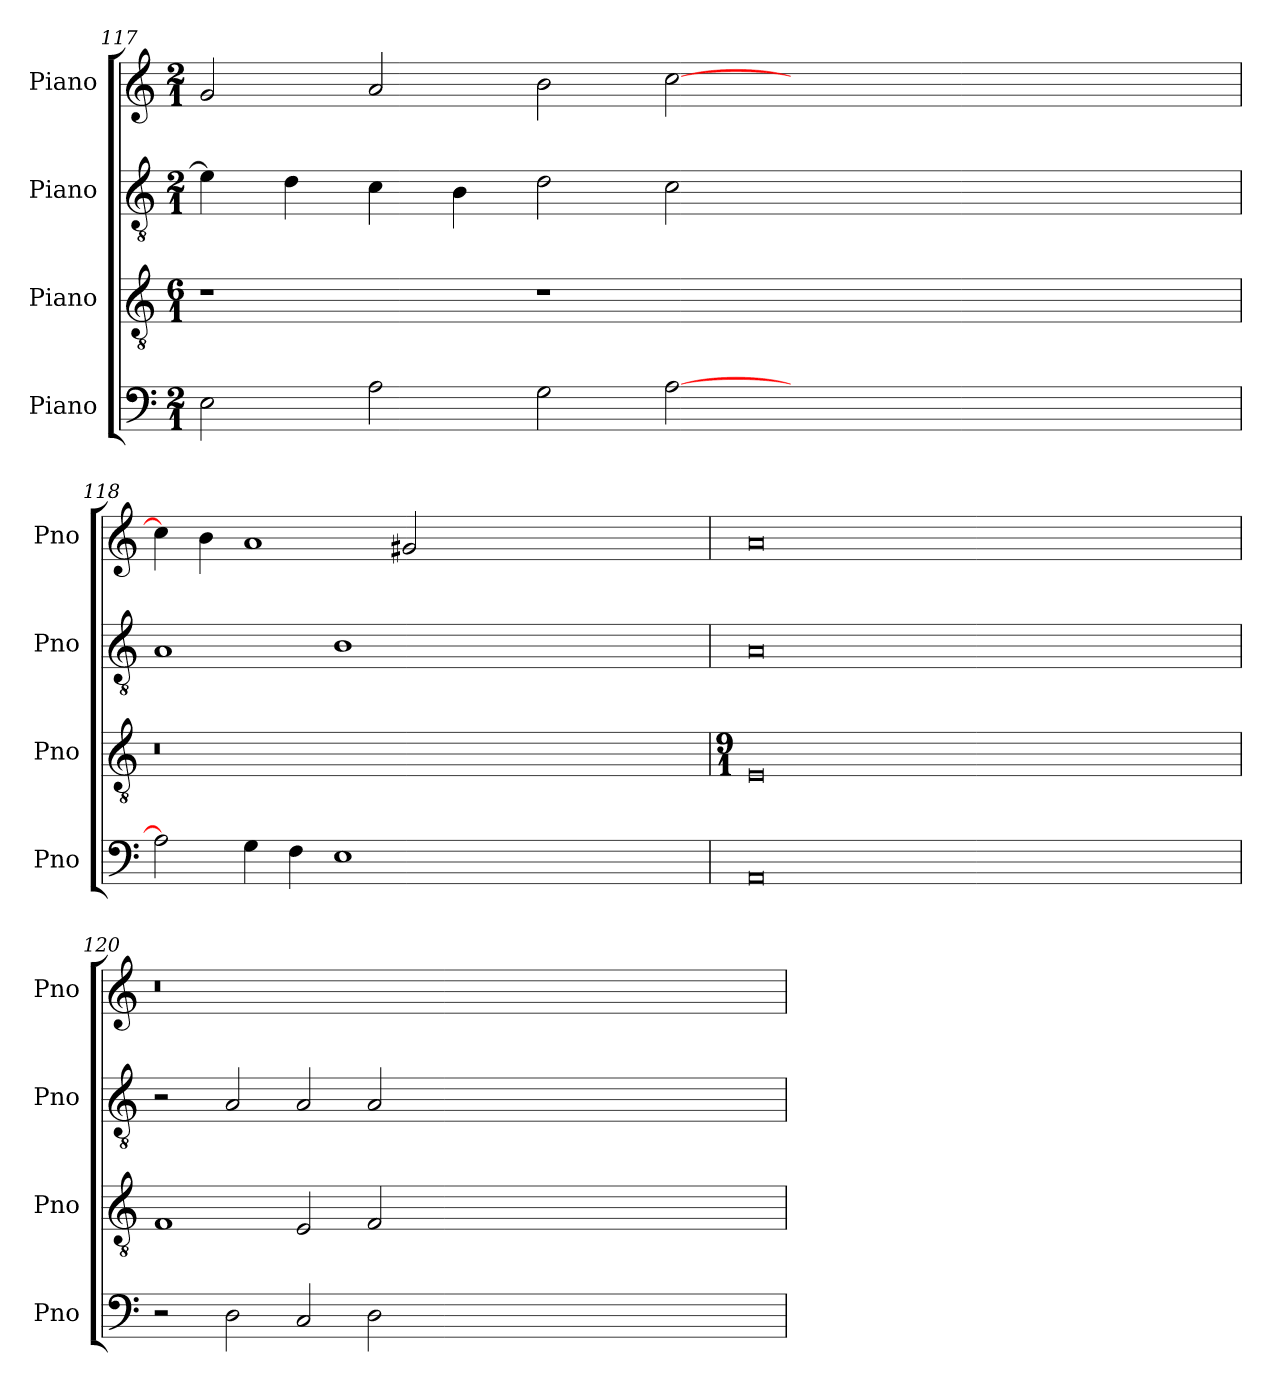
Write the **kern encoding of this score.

**kern	**kern	**kern	**kern
*part4	*part3	*part2	*part1
*staff4	*staff3	*staff2	*staff1
*I"Piano	*I"Piano	*I"Piano	*I"Piano
*I'Pno	*I'Pno	*I'Pno	*I'Pno
*clefF4	*clefGv2	*clefGv2	*clefG2
*k[]	*k[]	*k[]	*k[]
*M2/1	*M6/1	*M2/1	*M2/1
=117	=117	=117	=117
2E\	1r	4e\]	2g/
.	.	4d\	.
2A\	.	4c\	2a/
.	.	4B\	.
2G\	1r	2d\	2b\
[2A\	.	2c\	[2cc\
00ryy	00ryy	00ryy	00ryy
!!LO:PB:g=z
=118	=118	=118	=118
2A\]	0r	1A	4cc\]
.	.	.	4b\
4G\	.	.	1a
4F\	.	.	.
1E	.	1B	.
.	.	.	2g#X/
00ryy	00ryy	00ryy	00ryy
=119	=119	=119	=119
*	*M9/1	*	*
0AA	0E	0A	0a
1%7ryy	1%7ryy	1%7ryy	1%7ryy
!!LO:LB:g=z
=120	=120	=120	=120
2r	1F	2r	0r
2D\	.	2A/	.
2C/	2E/	2A/	.
2D\	2F/	2A/	.
1%7ryy	1%7ryy	1%7ryy	1%7ryy
=	=	=	=
*-	*-	*-	*-
